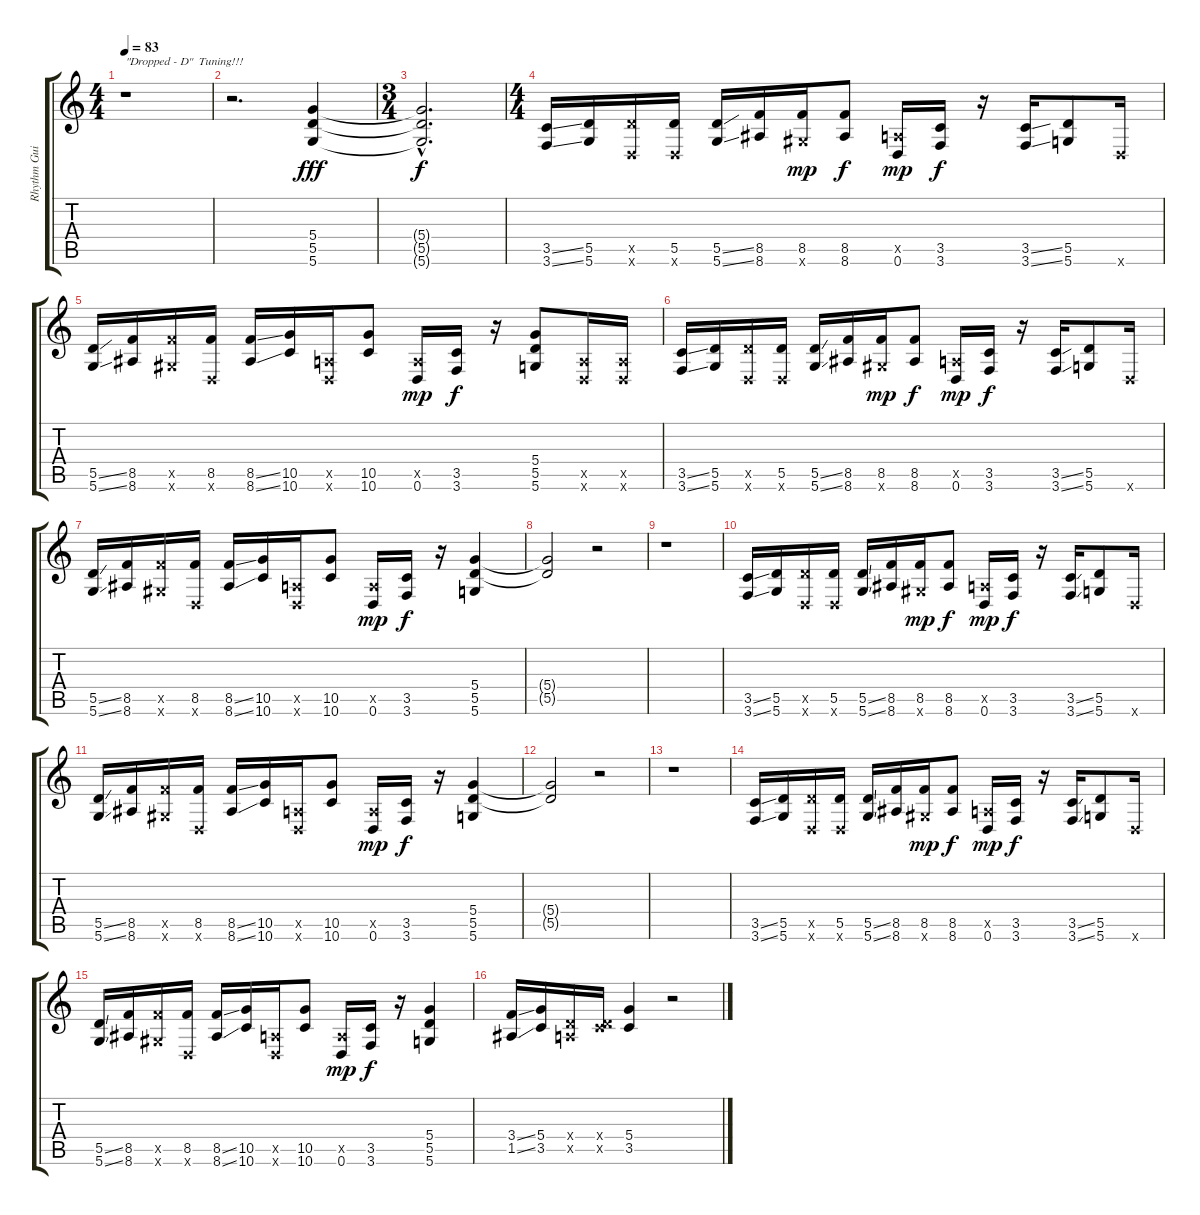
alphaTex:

\track ("Rhythm Guitar" "Rhythm Gui") {instrument distortionguitar}
\staff {score tabs}
\tuning (E4 B3 G3 D3 A2 D2) {hide}
\ts (4 4)
\tempo 83
\clef g2
\ks c
r.1{txt "\"Dropped - D\"  Tuning!!!" dy fff instrument distortionguitar} |
r.2{d} (5.4 5.5 5.6).4 |
\ts (3 4)
(5.4{hac t} 5.5{hac t} 5.6{hac t}).2{d dy f} |
\ts (4 4)
(3.5{ss} 3.6{ss}).16 (5.5 5.6).16 (5.5{x} 0.6{x}).16 (5.5 0.6{x}).16 (5.5{ss} 5.6{ss}).16 (8.5 8.6).16 (8.5 6.6{x}).16{dy mp} (8.5 8.6).8{dy f} (0.5{x} 0.6).16{dy mp} (3.5 3.6).16{dy f} r.16 (3.5{ss} 3.6{ss}).16 (5.5 5.6).8 0.6{x}.16 |
(5.5{ss} 5.6{ss}).16 (8.5 8.6).16 (8.5{x} 6.6{x}).16 (8.5 0.6{x}).16 (8.5{ss} 8.6{ss}).16 (10.5 10.6).16 (0.5{x} 0.6{x}).16 (10.5 10.6).8 (0.5{x} 0.6).16{dy mp} (3.5 3.6).16{dy f} r.16 (5.4 5.5 5.6).8 (0.5{x} 0.6{x}).16 (0.5{x} 0.6{x}).16 |
(3.5{ss} 3.6{ss}).16 (5.5 5.6).16 (5.5{x} 0.6{x}).16 (5.5 0.6{x}).16 (5.5{ss} 5.6{ss}).16 (8.5 8.6).16 (8.5 6.6{x}).16{dy mp} (8.5 8.6).8{dy f} (0.5{x} 0.6).16{dy mp} (3.5 3.6).16{dy f} r.16 (3.5{ss} 3.6{ss}).16 (5.5 5.6).8 0.6{x}.16 |
(5.5{ss} 5.6{ss}).16 (8.5 8.6).16 (8.5{x} 6.6{x}).16 (8.5 0.6{x}).16 (8.5{ss} 8.6{ss}).16 (10.5 10.6).16 (0.5{x} 0.6{x}).16 (10.5 10.6).8 (0.5{x} 0.6).16{dy mp} (3.5 3.6).16{dy f} r.16 (5.4 5.5 5.6).4 |
(5.4{t} 5.5{t}).2 r.2 |
r.1 |
(3.5{ss} 3.6{ss}).16 (5.5 5.6).16 (5.5{x} 0.6{x}).16 (5.5 0.6{x}).16 (5.5{ss} 5.6{ss}).16 (8.5 8.6).16 (8.5 6.6{x}).16{dy mp} (8.5 8.6).8{dy f} (0.5{x} 0.6).16{dy mp} (3.5 3.6).16{dy f} r.16 (3.5{ss} 3.6{ss}).16 (5.5 5.6).8 0.6{x}.16 |
(5.5{ss} 5.6{ss}).16 (8.5 8.6).16 (8.5{x} 6.6{x}).16 (8.5 0.6{x}).16 (8.5{ss} 8.6{ss}).16 (10.5 10.6).16 (0.5{x} 0.6{x}).16 (10.5 10.6).8 (0.5{x} 0.6).16{dy mp} (3.5 3.6).16{dy f} r.16 (5.4 5.5 5.6).4 |
(5.4{t} 5.5{t}).2 r.2 |
r.1 |
(3.5{ss} 3.6{ss}).16 (5.5 5.6).16 (5.5{x} 0.6{x}).16 (5.5 0.6{x}).16 (5.5{ss} 5.6{ss}).16 (8.5 8.6).16 (8.5 6.6{x}).16{dy mp} (8.5 8.6).8{dy f} (0.5{x} 0.6).16{dy mp} (3.5 3.6).16{dy f} r.16 (3.5{ss} 3.6{ss}).16 (5.5 5.6).8 0.6{x}.16 |
(5.5{ss} 5.6{ss}).16 (8.5 8.6).16 (8.5{x} 6.6{x}).16 (8.5 0.6{x}).16 (8.5{ss} 8.6{ss}).16 (10.5 10.6).16 (0.5{x} 0.6{x}).16 (10.5 10.6).8 (0.5{x} 0.6).16{dy mp} (3.5 3.6).16{dy f} r.16 (5.4 5.5 5.6).4 |
(3.4{ss} 1.5{ss}).16 (5.4 3.5).16 (0.4{x} 0.5{x}).16 (0.4{x} 3.5{x}).16 (5.4 3.5).4 r.2
